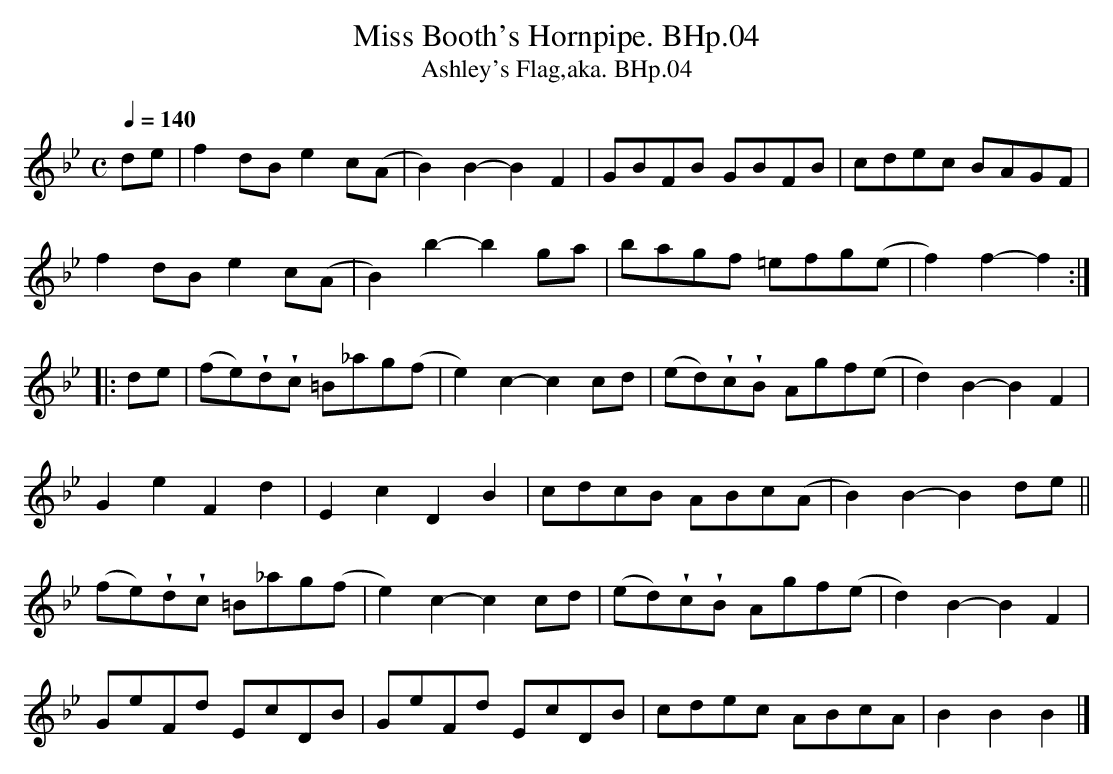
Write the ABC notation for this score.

X:1
T:Miss Booth's Hornpipe. BHp.04
T:Ashley's Flag,aka. BHp.04
M:C
L:1/8
Q:1/4=140
U:w=!wedge!
K:Bb
de|f2 dBe2 c(A|B2)B2- B2 F2|GBFB GBFB|cdec BAGF|
f2 dBe2 c(A|B2)b2 -b2 ga|bagf =efg(e|f2) f2 -f2:|
|:de|(fe)wdwc =B_ag(f|e2)c2 -c2 cd|(ed)wcwB Agf(e|d2) B2 -B2 F2|
G2e2F2d2|E2c2D2B2|cdcB ABc(A|B2) B2 -B2de||
(fe)wdwc =B_ag(f|e2)c2 -c2 cd|(ed)wcwB Agf(e|d2) B2 -B2 F2|
GeFd EcDB|GeFd EcDB|cdec ABcA|B2B2B2|]
